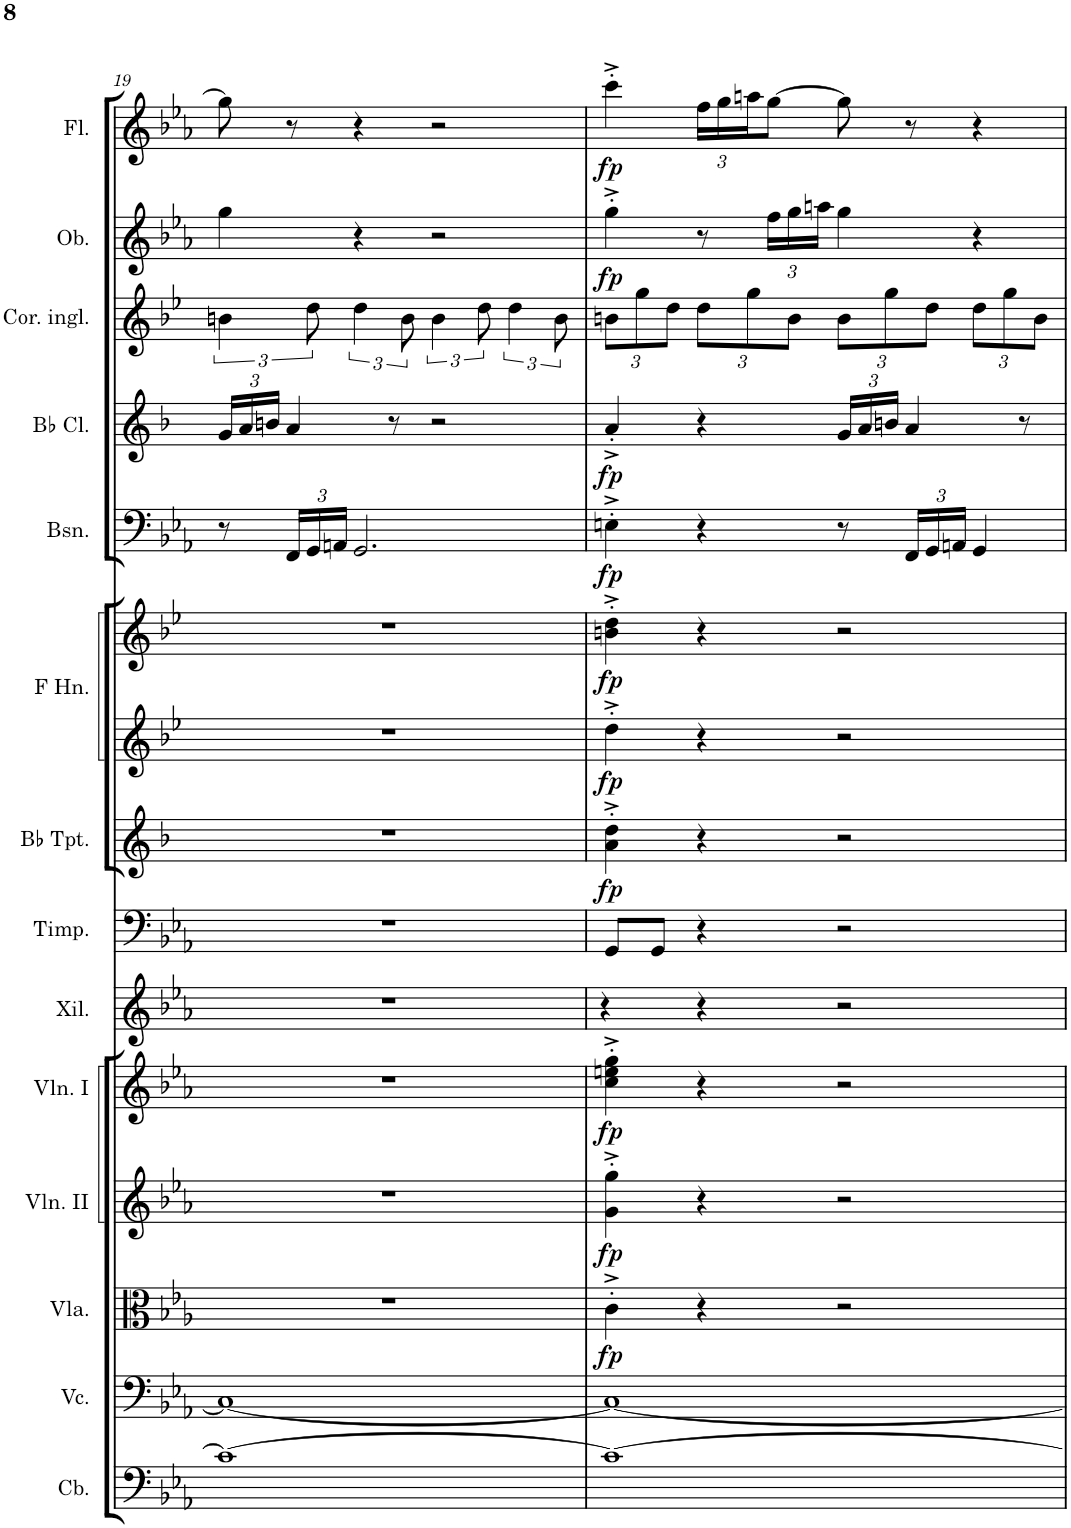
**kern	**kern	**kern	**dynam	**kern	**dynam	**kern	**dynam	**kern	**kern	**kern	**dynam	**kern	**kern	**dynam	**kern	**dynam	**kern	**dynam	**kern	**kern	**dynam	**kern	**dynam
*part14	*part13	*part12	*part12	*part11	*part11	*part10	*part10	*part9	*part8	*part7	*part7	*part6	*part6	*part6	*part5	*part5	*part4	*part4	*part3	*part2	*part2	*part1	*part1
*staff15	*staff14	*staff13	*staff13	*staff12	*staff12	*staff11	*staff11	*staff10	*staff9	*staff8	*staff8	*staff7	*staff6	*staff6/7	*staff5	*staff5	*staff4	*staff4	*staff3	*staff2	*staff2	*staff1	*staff1
*I"Contrabasses	*I"Violoncellos	*I"Violas	*	*I"Violins II	*	*I"Violins I	*	*I"Xilofono	*I"Timpani	*I"Trumpets in Bb	*	*I"Horns in F	*	*	*I"Bassoons	*	*I"Clarinets in Bb	*	*I"Corno inglese	*I"Oboes	*	*I"Flutes	*
*I'Cb.	*I'Vc.	*I'Vla.	*	*I'Vln. II	*	*I'Vln. I	*	*I'Xil.	*I'Timp.	*	*	*	*	*	*I'Bsn.	*	*	*	*I'Cor. ingl.	*I'Ob.	*	*I'Fl.	*
!!LO:PB:g=z
*clefF4	*clefF4	*clefC3	*	*clefG2	*	*clefG2	*	*clefG2	*clefF4	*clefG2	*	*clefG2	*clefG2	*	*clefF4	*	*clefG2	*	*clefG2	*clefG2	*	*clefG2	*
*Trd7c12	*	*	*	*	*	*	*	*Trd-7c-12	*	*Trd1c2	*	*Trd4c7	*Trd4c7	*	*	*	*Trd1c2	*	*Trd4c7	*	*	*	*
*k[b-e-a-]	*k[b-e-a-]	*k[b-e-a-]	*	*k[b-e-a-]	*	*k[b-e-a-]	*	*k[b-e-a-]	*k[b-e-a-]	*k[b-]	*	*k[b-e-]	*k[b-e-]	*	*k[b-e-a-]	*	*k[b-]	*	*k[b-e-]	*k[b-e-a-]	*	*k[b-e-a-]	*
*M4/4	*M4/4	*M4/4	*	*M4/4	*	*M4/4	*	*M4/4	*M4/4	*M4/4	*	*M4/4	*M4/4	*	*M4/4	*	*M4/4	*	*M4/4	*M4/4	*	*M4/4	*
*	*	*	*	*	*	*	*	*	*	*	*	*	*	*	*	*	*Xbrackettup	*	*	*	*	*	*
=19	=19	=19	=19	=19	=19	=19	=19	=19	=19	=19	=19	=19	=19	=19	=19	=19	=19	=19	=19	=19	=19	=19	=19
1c_	1C_	1r	.	1r	.	1r	.	1r	1r	1r	.	1r	1r	.	8r	.	24g/LL	.	6bn\	4gg\	.	8gg\]	.
.	.	.	.	.	.	.	.	.	.	.	.	.	.	.	.	.	24a/	.	.	.	.	.	.
.	.	.	.	.	.	.	.	.	.	.	.	.	.	.	.	.	24bn/JJ	.	.	.	.	.	.
*	*	*	*	*	*	*	*	*	*	*	*	*	*	*	*Xbrackettup	*	*	*	*	*	*	*	*
.	.	.	.	.	.	.	.	.	.	.	.	.	.	.	24FF/LL	.	4a/	.	.	.	.	8r	.
.	.	.	.	.	.	.	.	.	.	.	.	.	.	.	24GG/	.	.	.	12dd\	.	.	.	.
.	.	.	.	.	.	.	.	.	.	.	.	.	.	.	24AAn/JJ	.	.	.	.	.	.	.	.
.	.	.	.	.	.	.	.	.	.	.	.	.	.	.	2.GG/	.	.	.	6dd\	4r	.	4r	.
.	.	.	.	.	.	.	.	.	.	.	.	.	.	.	.	.	8r	.	.	.	.	.	.
.	.	.	.	.	.	.	.	.	.	.	.	.	.	.	.	.	.	.	12b\	.	.	.	.
.	.	.	.	.	.	.	.	.	.	.	.	.	.	.	.	.	2r	.	6b\	2r	.	2r	.
.	.	.	.	.	.	.	.	.	.	.	.	.	.	.	.	.	.	.	12dd\	.	.	.	.
.	.	.	.	.	.	.	.	.	.	.	.	.	.	.	.	.	.	.	6dd\	.	.	.	.
.	.	.	.	.	.	.	.	.	.	.	.	.	.	.	.	.	.	.	12b\	.	.	.	.
=20	=20	=20	=20	=20	=20	=20	=20	=20	=20	=20	=20	=20	=20	=20	=20	=20	=20	=20	=20	=20	=20	=20	=20
*	*	*	*	*	*	*	*	*	*	*	*	*	*	*	*	*	*	*	*Xbrackettup	*	*	*	*
!	!	!	!LO:DY:b	!	!LO:DY:b	!	!LO:DY:b	!	!	!	!LO:DY:b	!	!	!LO:DY:b=2	!	!	!	!	!	!	!	!	!
!	!	!	!	!	!	!	!	!	!	!	!	!	!	!LO:DY:n=1:b	!	!LO:DY:b	!	!LO:DY:b	!	!	!LO:DY:b	!	!LO:DY:b
1c_	1C_	4c'^\	fp	4g\'^ 4gg\'^	fp	4cc\'^ 4een\'^ 4gg\'^	fp	4r	8GG/L	4a\'^ 4dd\'^	fp	4dd'^\	4bn\'^ 4dd\'^	fp fp	4En'^\	fp	4a'^/	fp	12bn\L	4gg'^\	fp	4ccc'^\	fp
.	.	.	.	.	.	.	.	.	.	.	.	.	.	.	.	.	.	.	12gg\	.	.	.	.
.	.	.	.	.	.	.	.	.	8GG/J	.	.	.	.	.	.	.	.	.	.	.	.	.	.
.	.	.	.	.	.	.	.	.	.	.	.	.	.	.	.	.	.	.	12dd\J	.	.	.	.
*	*	*	*	*	*	*	*	*	*	*	*	*	*	*	*	*	*	*	*	*	*	*Xbrackettup	*
.	.	4r	.	4r	.	4r	.	4r	4r	4r	.	4r	4r	.	4r	.	4r	.	12dd\L	8r	.	24ff\LL	.
.	.	.	.	.	.	.	.	.	.	.	.	.	.	.	.	.	.	.	.	.	.	24gg\	.
.	.	.	.	.	.	.	.	.	.	.	.	.	.	.	.	.	.	.	12gg\	.	.	24aan\J	.
*	*	*	*	*	*	*	*	*	*	*	*	*	*	*	*	*	*	*	*	*Xbrackettup	*	*	*
.	.	.	.	.	.	.	.	.	.	.	.	.	.	.	.	.	.	.	.	24ff\LL	.	[8gg\J	.
.	.	.	.	.	.	.	.	.	.	.	.	.	.	.	.	.	.	.	12b\J	24gg\	.	.	.
.	.	.	.	.	.	.	.	.	.	.	.	.	.	.	.	.	.	.	.	24aan\JJ	.	.	.
.	.	2r	.	2r	.	2r	.	2r	2r	2r	.	2r	2r	.	8r	.	24g/LL	.	12b\L	4gg\	.	8gg\]	.
.	.	.	.	.	.	.	.	.	.	.	.	.	.	.	.	.	24a/	.	.	.	.	.	.
.	.	.	.	.	.	.	.	.	.	.	.	.	.	.	.	.	24bn/JJ	.	12gg\	.	.	.	.
.	.	.	.	.	.	.	.	.	.	.	.	.	.	.	24FF/LL	.	4a/	.	.	.	.	8r	.
.	.	.	.	.	.	.	.	.	.	.	.	.	.	.	24GG/	.	.	.	12dd\J	.	.	.	.
.	.	.	.	.	.	.	.	.	.	.	.	.	.	.	24AAn/JJ	.	.	.	.	.	.	.	.
.	.	.	.	.	.	.	.	.	.	.	.	.	.	.	4GG/	.	.	.	12dd\L	4r	.	4r	.
.	.	.	.	.	.	.	.	.	.	.	.	.	.	.	.	.	.	.	12gg\	.	.	.	.
.	.	.	.	.	.	.	.	.	.	.	.	.	.	.	.	.	8r	.	.	.	.	.	.
.	.	.	.	.	.	.	.	.	.	.	.	.	.	.	.	.	.	.	12b\J	.	.	.	.
=	=	=	=	=	=	=	=	=	=	=	=	=	=	=	=	=	=	=	=	=	=	=	=
*-	*-	*-	*-	*-	*-	*-	*-	*-	*-	*-	*-	*-	*-	*-	*-	*-	*-	*-	*-	*-	*-	*-	*-
